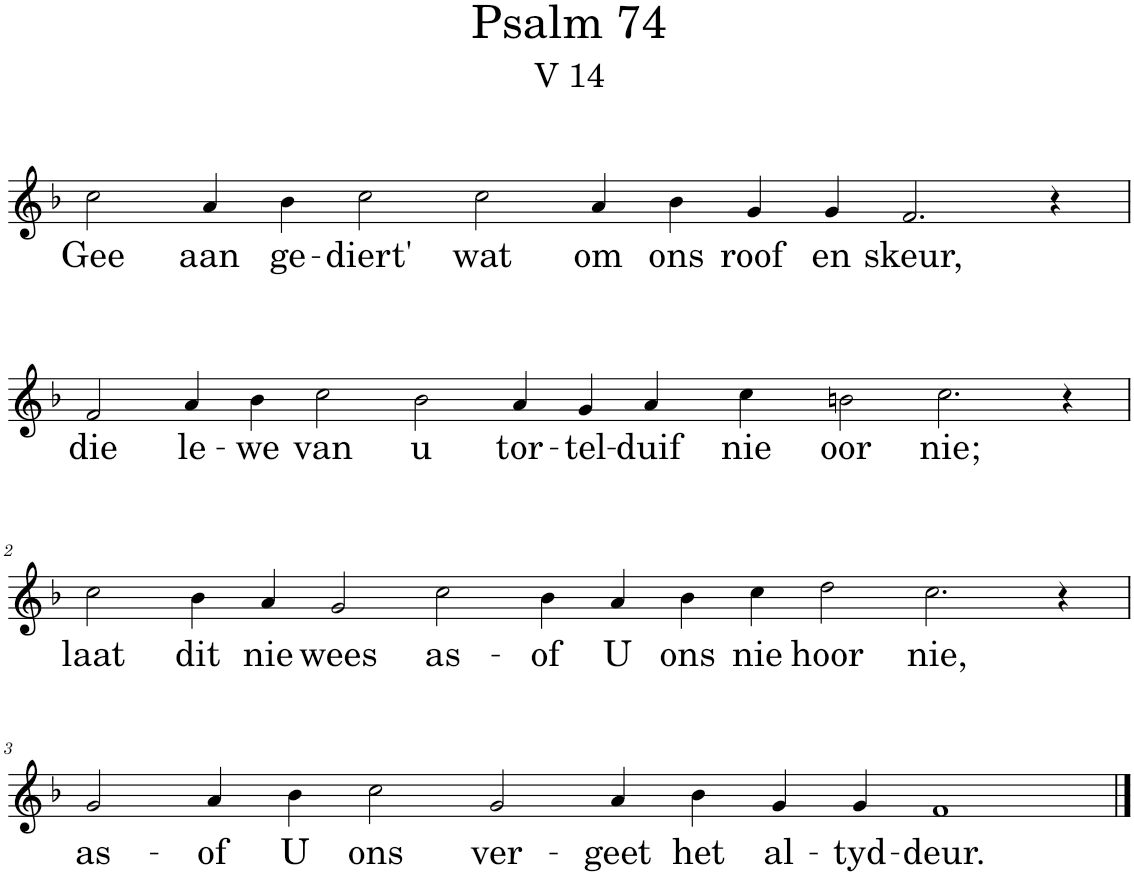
**kern	**text
*part1	*part1
*staff1	*staff1
*I"Pipe Organ	*
*I'Org.	*
*clefG2	*
*k[b-]	*
*M18/4	*
=	=
!	!LO:LY:b
2cc\	Gee
!	!LO:LY:b
4a/	aan
!	!LO:LY:b
4b-\	ge-
!	!LO:LY:b
2cc\	-diert'
!	!LO:LY:b
2cc\	wat
!	!LO:LY:b
4a/	om
!	!LO:LY:b
4b-\	ons
!	!LO:LY:b
4g/	roof
!	!LO:LY:b
4g/	en
!	!LO:LY:b
2.f/	skeur,
4r	.
!!LO:LB:g=z
=1	=1
!	!LO:LY:b
2f/	die
!	!LO:LY:b
4a/	le-
!	!LO:LY:b
4b-\	-we
!	!LO:LY:b
2cc\	van
!	!LO:LY:b
2b-\	u
!	!LO:LY:b
4a/	tor-
!	!LO:LY:b
4g/	-tel-
!	!LO:LY:b
4a/	-duif
!	!LO:LY:b
4cc\	nie
!	!LO:LY:b
2bn\	oor
!	!LO:LY:b
2.cc\	nie;
4r	.
!!LO:LB:g=z
=2	=2
!	!LO:LY:b
2cc\	laat
!	!LO:LY:b
4b-\	dit
!	!LO:LY:b
4a/	nie
!	!LO:LY:b
2g/	wees
!	!LO:LY:b
2cc\	as-
!	!LO:LY:b
4b-\	-of
!	!LO:LY:b
4a/	U
!	!LO:LY:b
4b-\	ons
!	!LO:LY:b
4cc\	nie
!	!LO:LY:b
2dd\	hoor
!	!LO:LY:b
2.cc\	nie,
4r	.
!!LO:LB:g=z
=3	=3
*M16/4	*
!	!LO:LY:b
2g/	as-
!	!LO:LY:b
4a/	-of
!	!LO:LY:b
4b-\	U
!	!LO:LY:b
2cc\	ons
!	!LO:LY:b
2g/	ver-
!	!LO:LY:b
4a/	-geet
!	!LO:LY:b
4b-\	het
!	!LO:LY:b
4g/	al-
!	!LO:LY:b
4g/	-tyd-
!	!LO:LY:b
1f	-deur.
==	==
*-	*-
